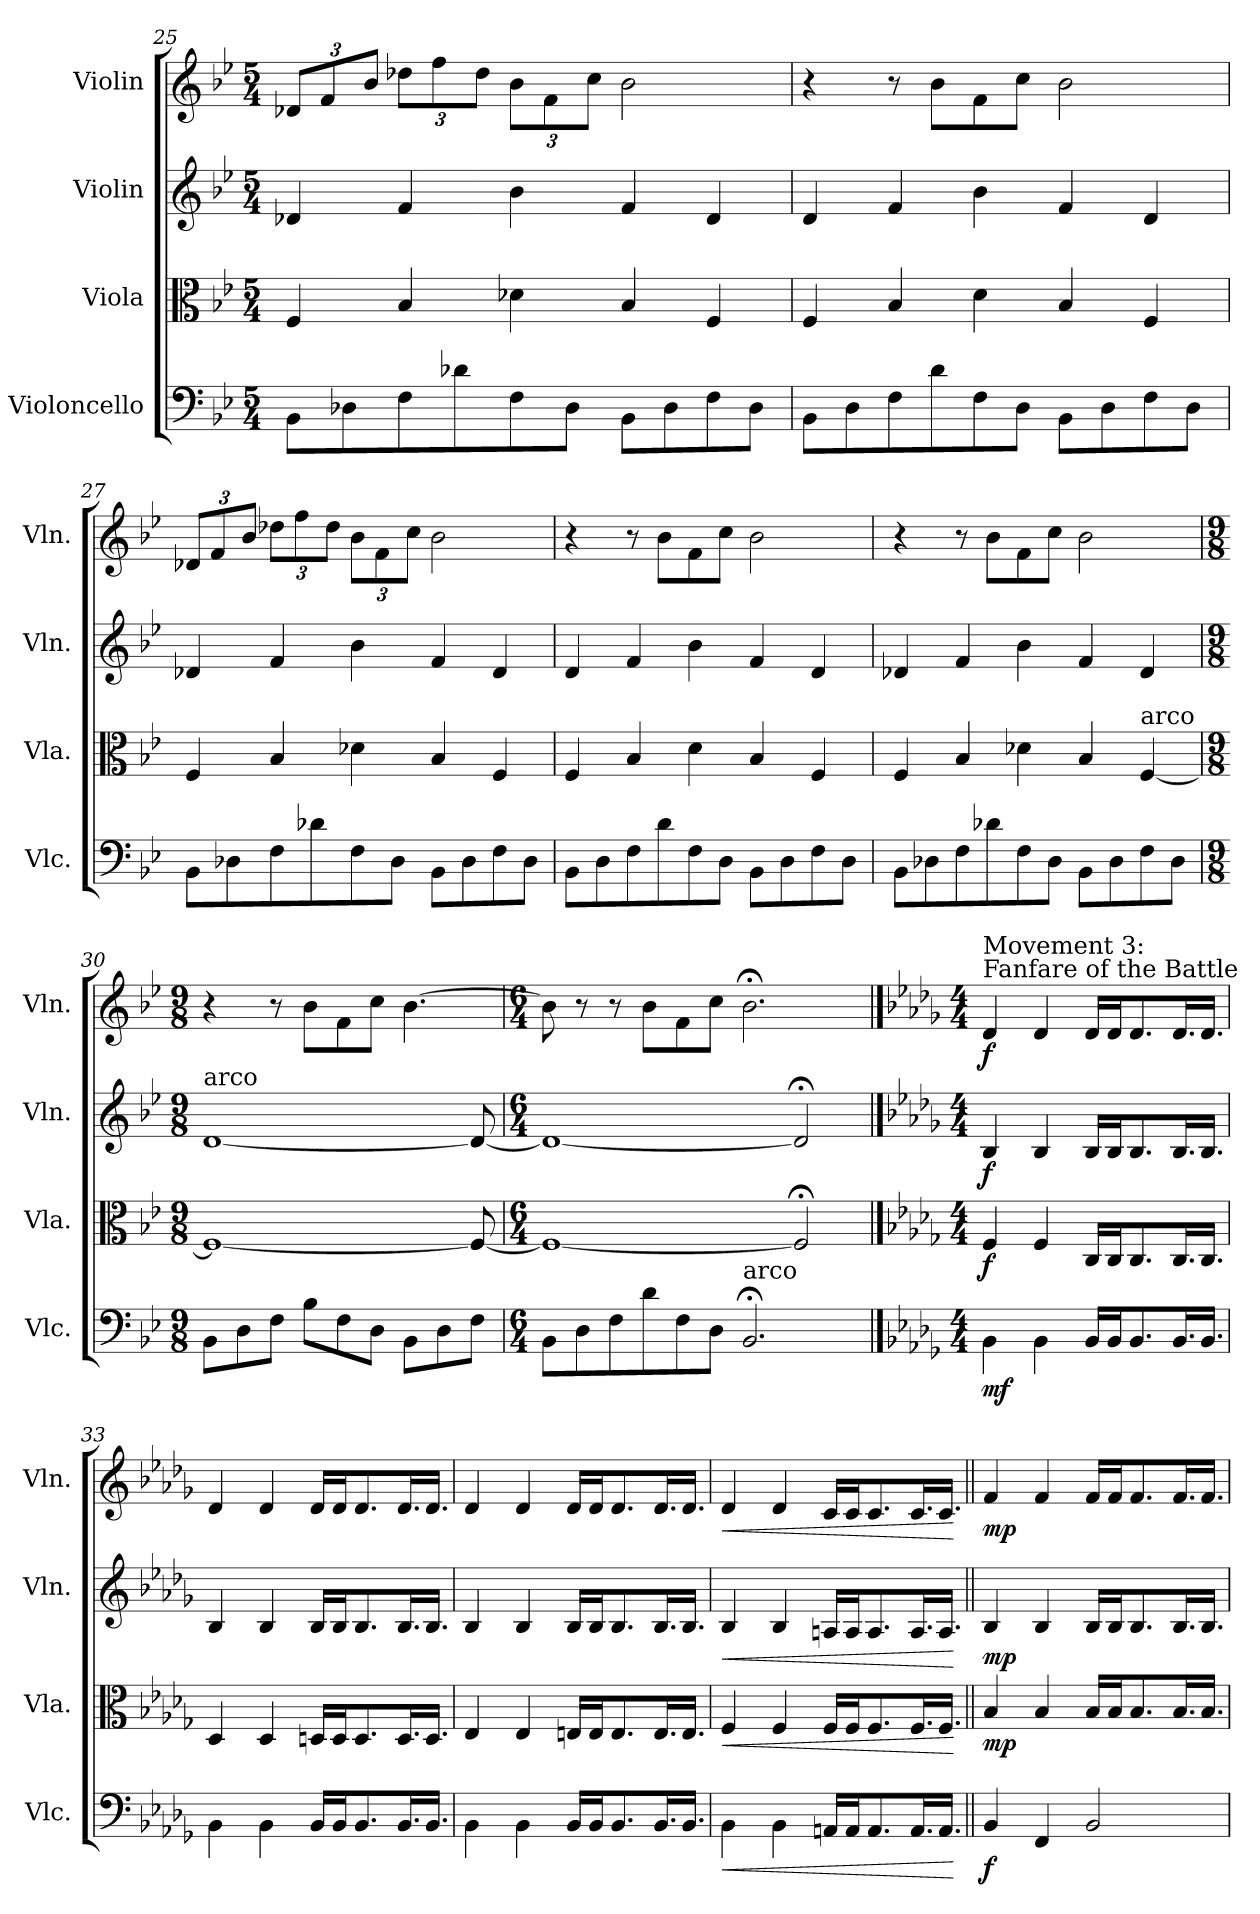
**kern	**dynam	**kern	**dynam	**kern	**dynam	**kern	**dynam
*part4	*part4	*part3	*part3	*part2	*part2	*part1	*part1
*staff4	*staff4	*staff3	*staff3	*staff2	*staff2	*staff1	*staff1
*I"Violoncello	*	*I"Viola	*	*I"Violin	*	*I"Violin	*
*I'Vlc.	*	*I'Vla.	*	*I'Vln.	*	*I'Vln.	*
!!LO:LB:g=z
*clefF4	*	*clefC3	*	*clefG2	*	*clefG2	*
*k[b-e-]	*	*k[b-e-]	*	*k[b-e-]	*	*k[b-e-]	*
*B-:	*	*B-:	*	*B-:	*	*B-:	*
*M5/4	*	*M5/4	*	*M5/4	*	*M5/4	*
*	*	*	*	*	*	*Xbrackettup	*
=25	=25	=25	=25	=25	=25	=25	=25
8BB-\L	.	4F/	.	4d-X/	.	12d-X/L	.
.	.	.	.	.	.	12f/	.
8D-X\	.	.	.	.	.	.	.
.	.	.	.	.	.	12b-/J	.
8F\	.	4B-/	.	4f/	.	12dd-X\L	.
.	.	.	.	.	.	12ff\	.
8d-X\	.	.	.	.	.	.	.
.	.	.	.	.	.	12dd-\J	.
8F\	.	4d-X\	.	4b-\	.	12b-\L	.
.	.	.	.	.	.	12f\	.
8D-\J	.	.	.	.	.	.	.
.	.	.	.	.	.	12cc\J	.
8BB-\L	.	4B-/	.	4f/	.	2b-\	.
8D-\	.	.	.	.	.	.	.
8F\	.	4F/	.	4d-/	.	.	.
8D-\J	.	.	.	.	.	.	.
=26	=26	=26	=26	=26	=26	=26	=26
8BB-\L	.	4F/	.	4d/	.	4r	.
8D\	.	.	.	.	.	.	.
8F\	.	4B-/	.	4f/	.	8r	.
8d\	.	.	.	.	.	8b-\L	.
8F\	.	4d\	.	4b-\	.	8f\	.
8D\J	.	.	.	.	.	8cc\J	.
8BB-\L	.	4B-/	.	4f/	.	2b-\	.
8D\	.	.	.	.	.	.	.
8F\	.	4F/	.	4d/	.	.	.
8D\J	.	.	.	.	.	.	.
=27	=27	=27	=27	=27	=27	=27	=27
8BB-\L	.	4F/	.	4d-X/	.	12d-X/L	.
.	.	.	.	.	.	12f/	.
8D-X\	.	.	.	.	.	.	.
.	.	.	.	.	.	12b-/J	.
8F\	.	4B-/	.	4f/	.	12dd-X\L	.
.	.	.	.	.	.	12ff\	.
8d-X\	.	.	.	.	.	.	.
.	.	.	.	.	.	12dd-\J	.
8F\	.	4d-X\	.	4b-\	.	12b-\L	.
.	.	.	.	.	.	12f\	.
8D-\J	.	.	.	.	.	.	.
.	.	.	.	.	.	12cc\J	.
8BB-\L	.	4B-/	.	4f/	.	2b-\	.
8D-\	.	.	.	.	.	.	.
8F\	.	4F/	.	4d-/	.	.	.
8D-\J	.	.	.	.	.	.	.
!!LO:LB:g=z
=28	=28	=28	=28	=28	=28	=28	=28
8BB-\L	.	4F/	.	4d/	.	4r	.
8D\	.	.	.	.	.	.	.
8F\	.	4B-/	.	4f/	.	8r	.
8d\	.	.	.	.	.	8b-\L	.
8F\	.	4d\	.	4b-\	.	8f\	.
8D\J	.	.	.	.	.	8cc\J	.
8BB-\L	.	4B-/	.	4f/	.	2b-\	.
8D\	.	.	.	.	.	.	.
8F\	.	4F/	.	4d/	.	.	.
8D\J	.	.	.	.	.	.	.
=29	=29	=29	=29	=29	=29	=29	=29
8BB-\L	.	4F/	.	4d-X/	.	4r	.
8D-X\	.	.	.	.	.	.	.
8F\	.	4B-/	.	4f/	.	8r	.
8d-X\	.	.	.	.	.	8b-\L	.
8F\	.	4d-X\	.	4b-\	.	8f\	.
8D-\J	.	.	.	.	.	8cc\J	.
8BB-\L	.	4B-/	.	4f/	.	2b-\	.
8D-\	.	.	.	.	.	.	.
!	!	!LO:TX:a:t=arco	!	!	!	!	!
8F\	.	[4F/	.	4d-/	.	.	.
8D-\J	.	.	.	.	.	.	.
=30	=30	=30	=30	=30	=30	=30	=30
*M9/8	*	*M9/8	*	*M9/8	*	*M9/8	*
!	!	!	!	!LO:TX:a:t=arco	!	!	!
8BB-\L	.	1F_	.	[1d	.	4r	.
8D\	.	.	.	.	.	.	.
8F\J	.	.	.	.	.	8r	.
8B-\L	.	.	.	.	.	8b-\L	.
8F\	.	.	.	.	.	8f\	.
8D\J	.	.	.	.	.	8cc\J	.
8BB-\L	.	.	.	.	.	[4.b-\	.
8D\	.	.	.	.	.	.	.
8F\J	.	8F/_	.	8d/_	.	.	.
!!LO:PB:g=z
=31	=31	=31	=31	=31	=31	=31	=31
*M6/4	*	*M6/4	*	*M6/4	*	*M6/4	*
8BB-\L	.	1F_	.	1d_	.	8b-\]	.
8D\	.	.	.	.	.	8r	.
8F\	.	.	.	.	.	8r	.
8d\	.	.	.	.	.	8b-\L	.
8F\	.	.	.	.	.	8f\	.
8D\J	.	.	.	.	.	8cc\J	.
!LO:TX:a:t=arco	!	!	!	!	!	!	!
2.BB-;</	.	.	.	.	.	2.b-;<\	.
.	.	2F;</]	.	2d;</]	.	.	.
==32	==32	==32	==32	==32	==32	==32	==32
*k[b-e-a-d-g-]	*	*k[b-e-a-d-g-]	*	*k[b-e-a-d-g-]	*	*k[b-e-a-d-g-]	*
*D-:	*	*D-:	*	*D-:	*	*D-:	*
*M4/4	*	*M4/4	*	*M4/4	*	*M4/4	*
!	!	!	!	!	!	!LO:TX:a:t=Movement 3&colon;\nFanfare of the Battle	!
!	!LO:DY:b	!	!LO:DY:b	!	!LO:DY:b	!	!LO:DY:b
4BB-\	mf	4F/	f	4B-/	f	4d-/	f
4BB-\	.	4F/	.	4B-/	.	4d-/	.
16BB-/LL	.	16C/LL	.	16B-/LL	.	16d-/LL	.
16BB-/J	.	16C/J	.	16B-/J	.	16d-/J	.
8.BB-/	.	8.C/	.	8.B-/	.	8.d-/	.
16.BB-/L	.	16.C/L	.	16.B-/L	.	16.d-/L	.
16.BB-/JJ	.	16.C/JJ	.	16.B-/JJ	.	16.d-/JJ	.
=33	=33	=33	=33	=33	=33	=33	=33
4BB-\	.	4D-/	.	4B-/	.	4d-/	.
4BB-\	.	4D-/	.	4B-/	.	4d-/	.
16BB-/LL	.	16Dn/LL	.	16B-/LL	.	16d-/LL	.
16BB-/J	.	16D/J	.	16B-/J	.	16d-/J	.
8.BB-/	.	8.D/	.	8.B-/	.	8.d-/	.
16.BB-/L	.	16.D/L	.	16.B-/L	.	16.d-/L	.
16.BB-/JJ	.	16.D/JJ	.	16.B-/JJ	.	16.d-/JJ	.
=34	=34	=34	=34	=34	=34	=34	=34
4BB-\	.	4E-/	.	4B-/	.	4d-/	.
4BB-\	.	4E-/	.	4B-/	.	4d-/	.
16BB-/LL	.	16En/LL	.	16B-/LL	.	16d-/LL	.
16BB-/J	.	16E/J	.	16B-/J	.	16d-/J	.
8.BB-/	.	8.E/	.	8.B-/	.	8.d-/	.
16.BB-/L	.	16.E/L	.	16.B-/L	.	16.d-/L	.
16.BB-/JJ	.	16.E/JJ	.	16.B-/JJ	.	16.d-/JJ	.
!!LO:LB:g=z
=35	=35	=35	=35	=35	=35	=35	=35
!	!LO:HP:b	!	!LO:HP:b	!	!LO:HP:b	!	!LO:HP:b
4BB-\	<	4F/	<	4B-/	<	4d-/	<
4BB-\	.	4F/	.	4B-/	.	4d-/	.
16AAn/LL	.	16F/LL	.	16An/LL	.	16c/LL	.
16AA/J	.	16F/J	.	16A/J	.	16c/J	.
8.AA/	.	8.F/	.	8.A/	.	8.c/	.
16.AA/L	.	16.F/L	.	16.A/L	.	16.c/L	.
16.AA/JJ	.	16.F/JJ	.	16.A/JJ	.	16.c/JJ	.
.	[	.	[	.	[	.	[
=36||	=36||	=36||	=36||	=36||	=36||	=36||	=36||
!	!LO:DY:b	!	!LO:DY:b	!	!LO:DY:b	!	!LO:DY:b
4BB-/	f	4B-/	mp	4B-/	mp	4f/	mp
4FF/	.	4B-/	.	4B-/	.	4f/	.
2BB-/	.	16B-/LL	.	16B-/LL	.	16f/LL	.
.	.	16B-/J	.	16B-/J	.	16f/J	.
.	.	8.B-/	.	8.B-/	.	8.f/	.
.	.	16.B-/L	.	16.B-/L	.	16.f/L	.
.	.	16.B-/JJ	.	16.B-/JJ	.	16.f/JJ	.
=	=	=	=	=	=	=	=
*-	*-	*-	*-	*-	*-	*-	*-
